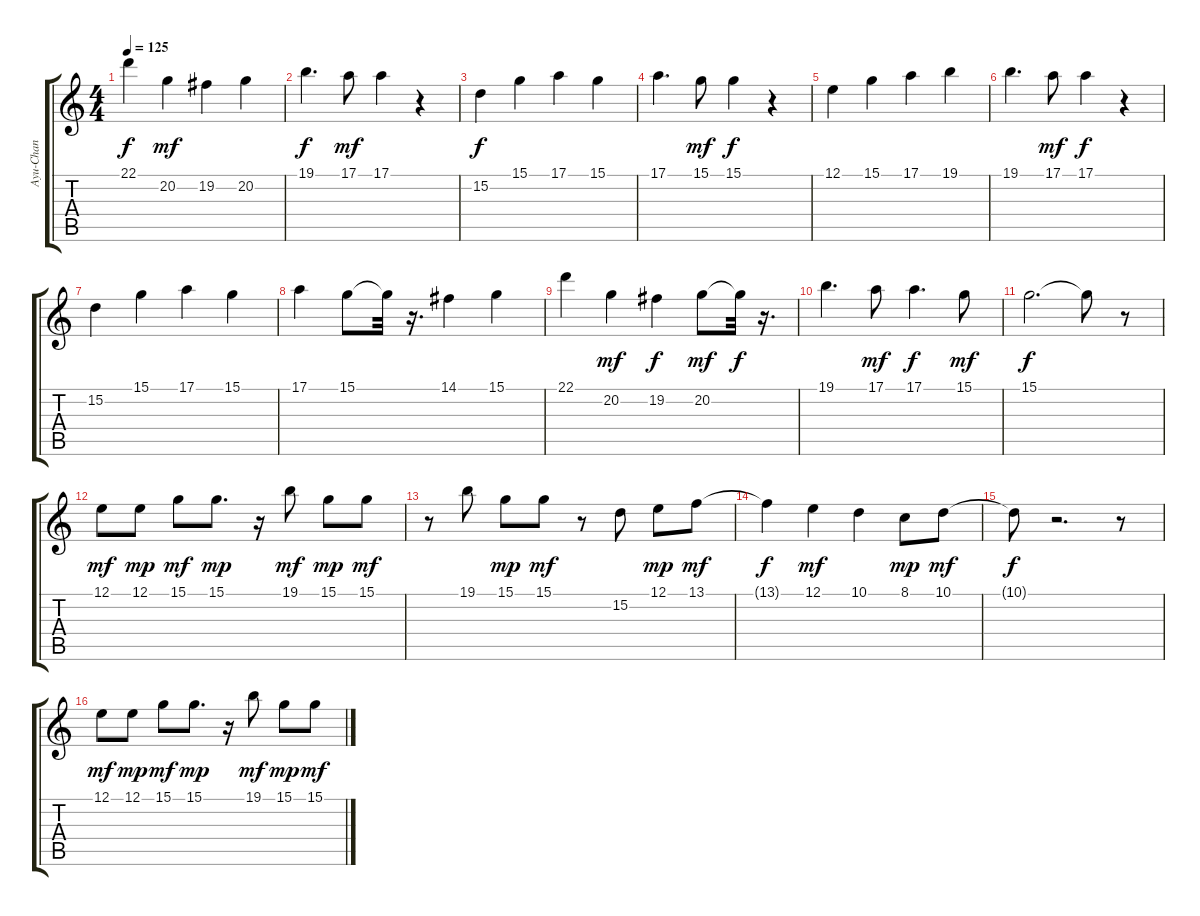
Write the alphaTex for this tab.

\track ("Ayu-Chan" "Ayu-Chan") {instrument englishhorn}
\staff {score tabs}
\tuning (E4 B3 G3 D3 A2 E2) {hide}
\ts (4 4)
\tempo 125
\clef g2
\ks c
22.1.4{dy f} 20.2.4{dy mf} 19.2.4 20.2.4 |
19.1.4{d dy f} 17.1.8{dy mf} 17.1.4 r.4 |
15.2.4{dy f} 15.1.4 17.1.4 15.1.4 |
17.1.4{d} 15.1.8{dy mf} 15.1.4{dy f} r.4 |
12.1.4 15.1.4 17.1.4 19.1.4 |
19.1.4{d} 17.1.8{dy mf} 17.1.4{dy f} r.4 |
15.2.4 15.1.4 17.1.4 15.1.4 |
17.1.4 15.1.8 15.1{t}.32 r.16{d} 14.1.4 15.1.4 |
22.1.4 20.2.4{dy mf} 19.2.4{dy f} 20.2.8{dy mf} 20.2{t}.32{dy f} r.16{d} |
19.1.4{d} 17.1.8{dy mf} 17.1.4{d dy f} 15.1.8{dy mf} |
15.1.2{d dy f} 15.1{t}.8 r.8 |
12.1.8{dy mf} 12.1.8{dy mp} 15.1.8{dy mf} 15.1.8{d dy mp} r.16 19.1.8{dy mf} 15.1.8{dy mp} 15.1.8{dy mf} |
r.8 19.1.8 15.1.8{dy mp} 15.1.8{dy mf} r.8 15.2.8 12.1.8{dy mp} 13.1.8{dy mf} |
13.1{t}.4{dy f} 12.1.4{dy mf} 10.1.4 8.1.8{dy mp} 10.1.8{dy mf} |
10.1{t}.8{dy f} r.2{d} r.8 |
12.1.8{dy mf} 12.1.8{dy mp} 15.1.8{dy mf} 15.1.8{d dy mp} r.16 19.1.8{dy mf} 15.1.8{dy mp} 15.1.8{dy mf}
